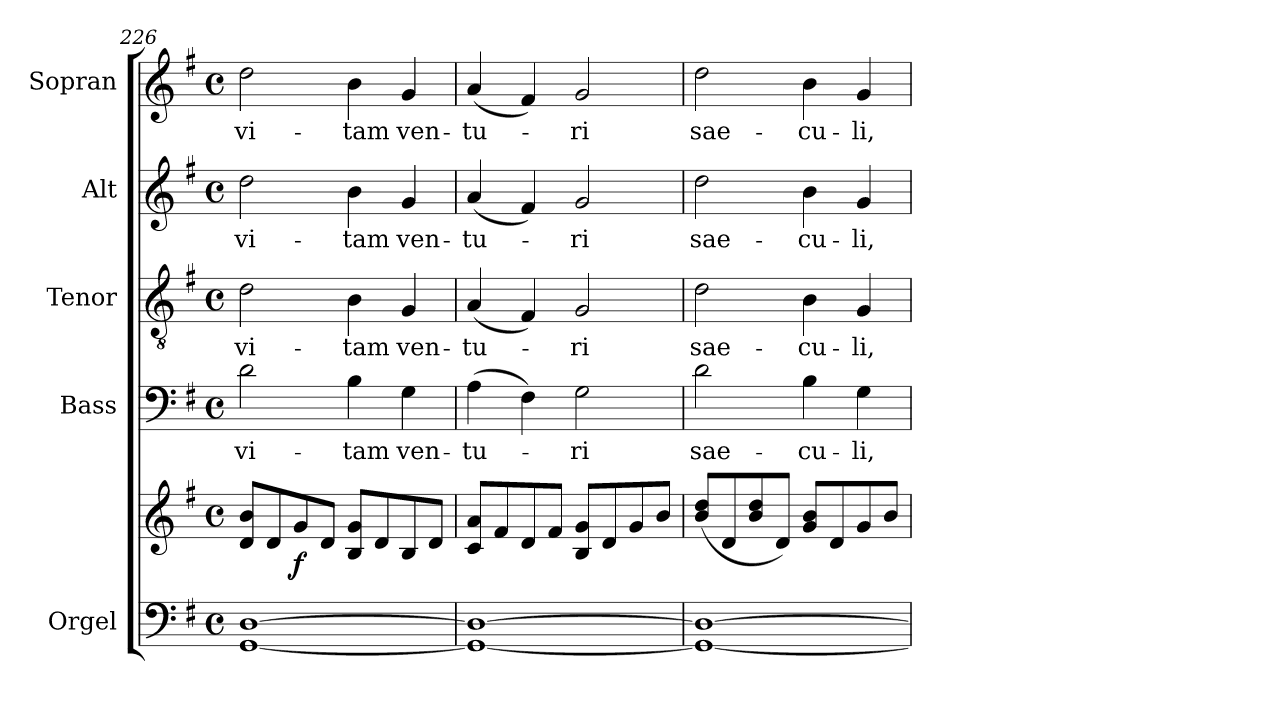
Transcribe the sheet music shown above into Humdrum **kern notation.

**kern	**kern	**dynam	**kern	**text	**kern	**text	**kern	**text	**kern	**text
*part5	*part5	*part5	*part4	*part4	*part3	*part3	*part2	*part2	*part1	*part1
*staff6	*staff5	*staff5/6	*staff4	*staff4	*staff3	*staff3	*staff2	*staff2	*staff1	*staff1
*I"Orgel	*	*	*I"Bass	*	*I"Tenor	*	*I"Alt	*	*I"Sopran	*
*I'Org.	*	*	*I'B.	*	*I'T.	*	*I'A.	*	*I'S.	*
*clefF4	*clefG2	*	*clefF4	*	*clefGv2	*	*clefG2	*	*clefG2	*
*k[f#]	*k[f#]	*	*k[f#]	*	*k[f#]	*	*k[f#]	*	*k[f#]	*
*G:	*G:	*	*G:	*	*G:	*	*G:	*	*G:	*
*M4/4	*M4/4	*	*M4/4	*	*M4/4	*	*M4/4	*	*M4/4	*
*met(c)	*met(c)	*	*met(c)	*	*met(c)	*	*met(c)	*	*met(c)	*
=226	=226	=226	=226	=226	=226	=226	=226	=226	=226	=226
!	!	!	!	!LO:LY:b	!	!LO:LY:b	!	!LO:LY:b	!	!LO:LY:b
[1GG [1D	8d/ 8b/L	.	2d\	vi-	2d\	vi-	2dd\	vi-	2dd\	vi-
.	8d/	.	.	.	.	.	.	.	.	.
!	!	!LO:DY:b	!	!	!	!	!	!	!	!
.	8g/	f	.	.	.	.	.	.	.	.
.	8d/J	.	.	.	.	.	.	.	.	.
!	!	!	!	!LO:LY:b	!	!LO:LY:b	!	!LO:LY:b	!	!LO:LY:b
.	8B/ 8g/L	.	4B\	-tam	4B\	-tam	4b\	-tam	4b\	-tam
.	8d/	.	.	.	.	.	.	.	.	.
!	!	!	!	!LO:LY:b	!	!LO:LY:b	!	!LO:LY:b	!	!LO:LY:b
.	8B/	.	4G\	ven-	4G/	ven-	4g/	ven-	4g/	ven-
.	8d/J	.	.	.	.	.	.	.	.	.
!!LO:LB:g=z
=227	=227	=227	=227	=227	=227	=227	=227	=227	=227	=227
!	!	!	!	!LO:LY:b	!	!LO:LY:b	!	!LO:LY:b	!	!LO:LY:b
1GG_ 1D_	8c/ 8a/L	.	(>4A\	-tu-	(<4A/	-tu-	(<4a/	-tu-	(<4a/	-tu-
.	8f#/	.	.	.	.	.	.	.	.	.
.	8d/	.	4F#\)	.	4F#/)	.	4f#/)	.	4f#/)	.
.	8f#/J	.	.	.	.	.	.	.	.	.
!	!	!	!	!LO:LY:b	!	!LO:LY:b	!	!LO:LY:b	!	!LO:LY:b
.	8B/ 8g/L	.	2G\	-ri	2G/	-ri	2g/	-ri	2g/	-ri
.	8d/	.	.	.	.	.	.	.	.	.
.	8g/	.	.	.	.	.	.	.	.	.
.	8b/J	.	.	.	.	.	.	.	.	.
=228	=228	=228	=228	=228	=228	=228	=228	=228	=228	=228
!	!	!	!	!LO:LY:b	!	!LO:LY:b	!	!LO:LY:b	!	!LO:LY:b
1GG_ 1D_	(<8b/ 8dd/L	.	2d\	sae-	2d\	sae-	2dd\	sae-	2dd\	sae-
.	8d/	.	.	.	.	.	.	.	.	.
.	8b/ 8dd/	.	.	.	.	.	.	.	.	.
.	8d/J)	.	.	.	.	.	.	.	.	.
!	!	!	!	!LO:LY:b	!	!LO:LY:b	!	!LO:LY:b	!	!LO:LY:b
.	8g/ 8b/L	.	4B\	-cu-	4B\	-cu-	4b\	-cu-	4b\	-cu-
.	8d/	.	.	.	.	.	.	.	.	.
!	!	!	!	!LO:LY:b	!	!LO:LY:b	!	!LO:LY:b	!	!LO:LY:b
.	8g/	.	4G\	-li,	4G/	-li,	4g/	-li,	4g/	-li,
.	8b/J	.	.	.	.	.	.	.	.	.
=	=	=	=	=	=	=	=	=	=	=
*-	*-	*-	*-	*-	*-	*-	*-	*-	*-	*-
